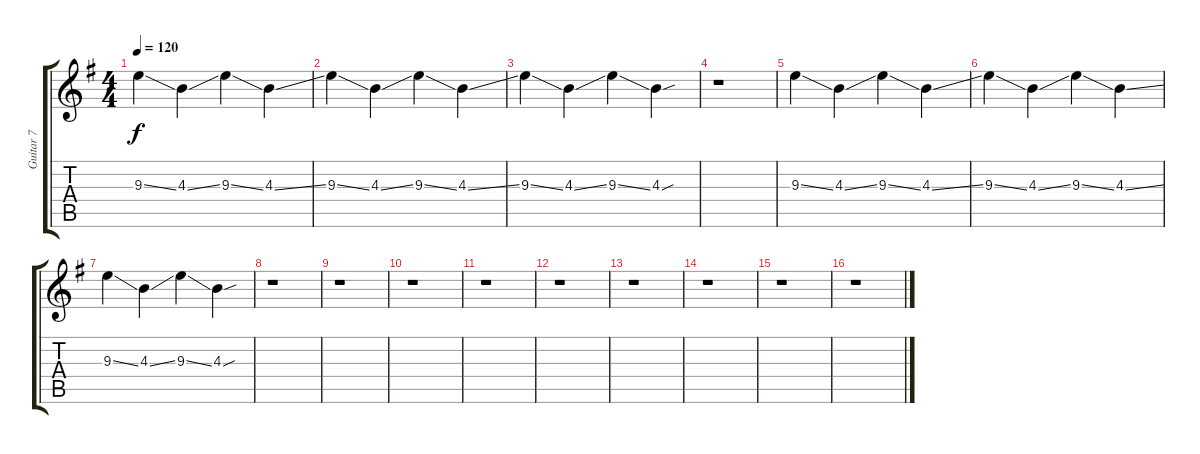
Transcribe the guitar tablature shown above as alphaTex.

\track ("Guitar 7" "Guitar 7") {instrument distortionguitar}
\staff {score tabs}
\tuning (E4 B3 G3 D3 A2 D2) {hide}
\ts (4 4)
\tempo 120
\clef g2
\ks g
9.3{ss}.4{dy f} 4.3{ss}.4 9.3{ss}.4 4.3{ss}.4 |
9.3{ss}.4 4.3{ss}.4 9.3{ss}.4 4.3{ss}.4 |
9.3{ss}.4 4.3{ss}.4 9.3{ss}.4 4.3{sou}.4 |
r.1 |
9.3{ss}.4 4.3{ss}.4 9.3{ss}.4 4.3{ss}.4 |
9.3{ss}.4 4.3{ss}.4 9.3{ss}.4 4.3{ss}.4 |
9.3{ss}.4 4.3{ss}.4 9.3{ss}.4 4.3{sou}.4 |
r.1 |
r.1 |
r.1 |
r.1 |
r.1 |
r.1 |
r.1 |
r.1 |
r.1
